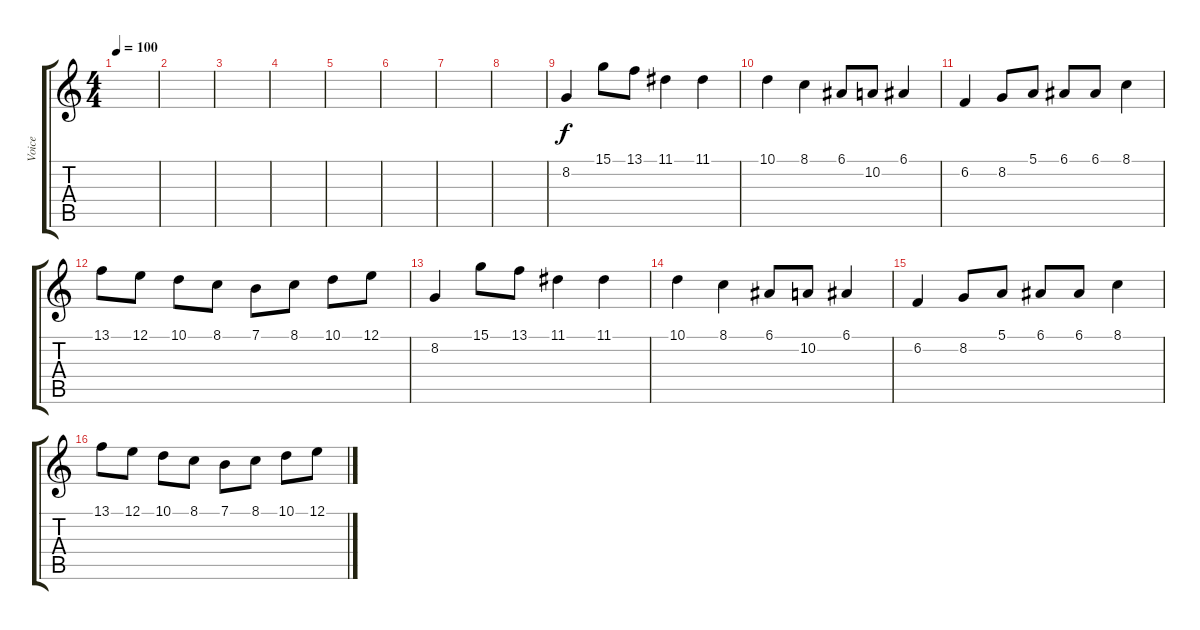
\track ("Voice" "Voice") {instrument voiceoohs}
\staff {score tabs}
\tuning (E4 B3 G3 D3 A2 E2) {hide}
\ts (4 4)
\tempo 100
\clef g2
\ks c
|
|
|
|
|
|
|
|
8.2.4 15.1.8 13.1.8 11.1.4 11.1.4 |
10.1.4 8.1.4 6.1.8 10.2.8 6.1.4 |
6.2.4 8.2.8 5.1.8 6.1.8 6.1.8 8.1.4 |
13.1.8 12.1.8 10.1.8 8.1.8 7.1.8 8.1.8 10.1.8 12.1.8 |
8.2.4 15.1.8 13.1.8 11.1.4 11.1.4 |
10.1.4 8.1.4 6.1.8 10.2.8 6.1.4 |
6.2.4 8.2.8 5.1.8 6.1.8 6.1.8 8.1.4 |
13.1.8 12.1.8 10.1.8 8.1.8 7.1.8 8.1.8 10.1.8 12.1.8
